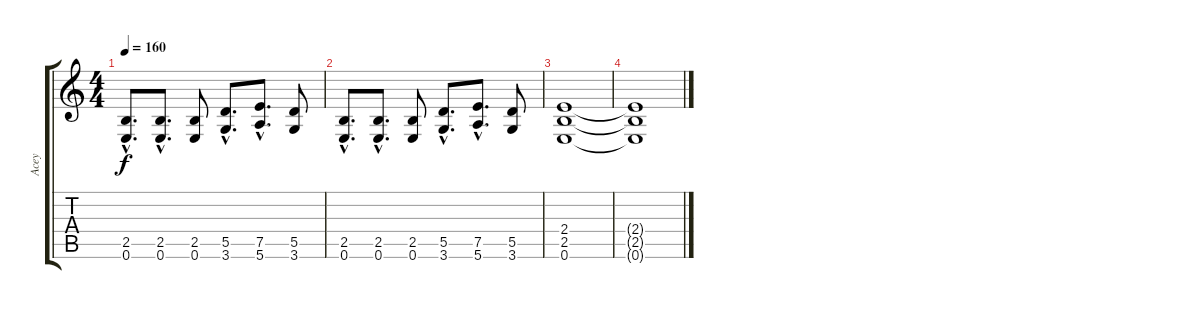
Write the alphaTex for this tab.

\track ("Acey" "Acey") {instrument distortionguitar}
\staff {score tabs}
\tuning (E4 B3 G3 D3 A2 E2) {hide}
\ts (4 4)
\tempo 160
\clef g2
\ks c
(2.5{hac} 0.6{hac}).8{d dy f} (2.5{hac} 0.6{hac}).8{d} (2.5 0.6).8 (5.5{hac} 3.6{hac}).8{d} (7.5{hac} 5.6{hac}).8{d} (5.5 3.6).8 |
(2.5{hac} 0.6{hac}).8{d} (2.5{hac} 0.6{hac}).8{d} (2.5 0.6).8 (5.5{hac} 3.6{hac}).8{d} (7.5{hac} 5.6{hac}).8{d} (5.5 3.6).8 |
(2.4 2.5 0.6).1 |
(2.4{t} 2.5{t} 0.6{t}).1
